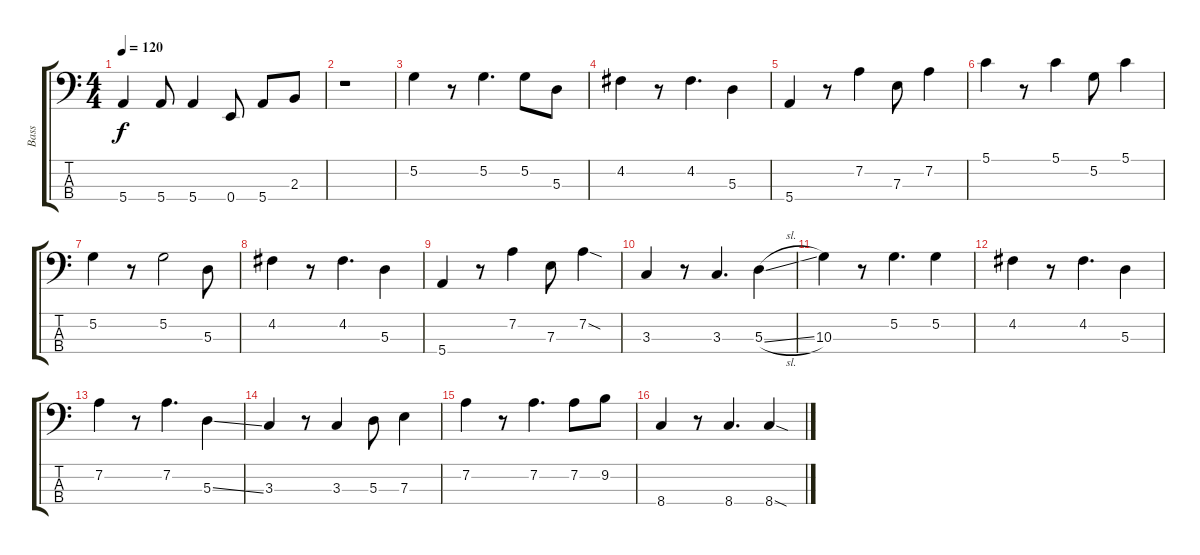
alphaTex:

\track ("Bass" "Bass") {instrument electricbassfinger}
\staff {score tabs}
\tuning (G2 D2 A1 E1) {hide}
\ts (4 4)
\tempo 120
\clef f4
\ks c
5.4.4{dy f} 5.4.8 5.4.4 0.4.8 5.4.8 2.3.8 |
r.1 |
5.2.4 r.8 5.2.4{d} 5.2.8 5.3.8 |
4.2.4 r.8 4.2.4{d} 5.3.4 |
5.4.4 r.8 7.2.4 7.3.8 7.2.4 |
5.1.4 r.8 5.1.4 5.2.8 5.1.4 |
5.2.4 r.8 5.2.2 5.3.8 |
4.2.4 r.8 4.2.4{d} 5.3.4 |
5.4.4 r.8 7.2.4 7.3.8 7.2{sod}.4 |
3.3.4 r.8 3.3.4{d} 5.3{sl}.4 |
10.3.4 r.8 5.2.4{d} 5.2.4 |
4.2.4 r.8 4.2.4{d} 5.3.4 |
7.2.4 r.8 7.2.4{d} 5.3{ss}.4 |
3.3.4 r.8 3.3.4 5.3.8 7.3.4 |
7.2.4 r.8 7.2.4{d} 7.2.8 9.2.8 |
8.4.4 r.8 8.4.4{d} 8.4{sod}.4
